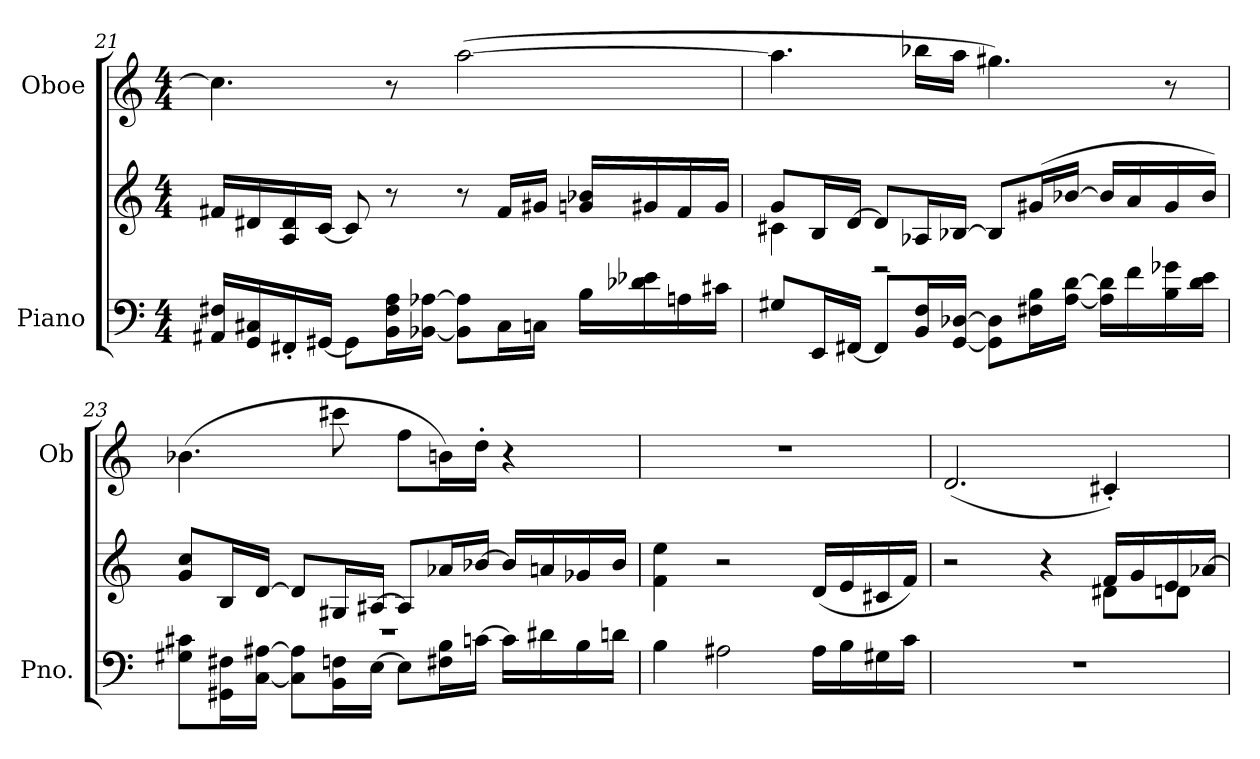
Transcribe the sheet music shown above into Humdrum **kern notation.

**kern	**kern	**kern
*part2	*part2	*part1
*staff3	*staff2	*staff1
*I"Piano	*	*I"Oboe
*I'Pno.	*	*I'Ob
!!LO:LB:g=z
*clefF4	*clefG2	*clefG2
*k[]	*k[]	*k[]
*M4/4	*M4/4	*M4/4
=21	=21	=21
16AA#X/ 16F#X/LL	16f#X/LL	4.cc\]
16GG/ 16C#X/	16d#X/	.
16FF#X'/	16A/ 16d#/	.
[16GG#X/JJ	[16c/JJ	.
8GG#\L]	8c/]	.
16BB\ 16F#\ 16A\L	8r	8r
[16BB-X\ [16A-X\JJ	.	.
8BB-\] 8A-\]L	8r	(>[2aa\
16C#\L	16f#/LL	.
16Cn\JJ	16g#X/JJ	.
16B\LL	16gn/ 16b-X/LL	.
16d-X\ 16e-X\	16g#X/	.
16An\	16f#/	.
16c#X\JJ	16g#/JJ	.
!!LO:PB:g=z
=22	=22	=22
*	*^	*
8G#X/L	8g/L	4c#X\	4.aa\]
16EE/L	16B/L	.	.
[16FF#X/JJ	[16d/JJ	.	.
8FF#/L]	8d/L]	2r	.
16BB/ 16F/L	16A-X/L	.	16bb-X\LL
[16GG/ [16D-X/JJ	[16B-X/JJ	.	16aa\JJ
8GG\] 8D-\]L	8B-/L]	.	4.gg#X\)
16F#X\ 16B\L	(>16g#X/L	.	.
[16A\ [16d\JJ	[16b-X/JJ	.	.
16A\] 16d\]LL	16b-/LL]	4ryy	.
16f\	16a/	.	.
16B\ 16g-X\	16g#/	.	8r
16d\ 16e\JJ	16b-/JJ)	.	.
=23	=23	=23	=23
8G#X\ 8c#X\L	8g/ 8cc/L	1r	(>4.b-X\
16GG#X\ 16F#X\L	16B/L	.	.
[16C\ [16A#X\JJ	[16d/JJ	.	.
8C\] 8A#\]L	8d/L]	.	.
16BB\ 16Fn\L	16G#X/L	.	8ccc#X\
[16E\JJ	[16A#X/JJ	.	.
8E\L]	8A#/L]	.	8ff\L
16F#X\ 16B\L	16a-X/L	.	16bn\L)
[16cn\JJ	[16b-X/JJ	.	16dd'\JJ
16c\LL]	16b-/LL]	.	4r
16d#X\	16an/	.	.
16B\	16g-X/	.	.
16dn\JJ	16b-/JJ	.	.
*	*v	*v	*
!!LO:LB:g=z
=24	=24	=24
4B\	4f\ 4ee\	1r
2A#X\	2r	.
16A#\LL	(<16d/LL	.
16B\	16e/	.
16G#X\	16c#X/	.
16c\JJ	16f/JJ)	.
=25	=25	=25
*	*^	*
1r	2r	2.ryy	(<2.d/
.	4r	.	.
.	16f/LL	8d#X\L	4c#X'/)
.	16g/	.	.
.	16e/	8dn\J	.
.	[16a-X/JJ	.	.
*	*v	*v	*
=	=	=
*-	*-	*-
